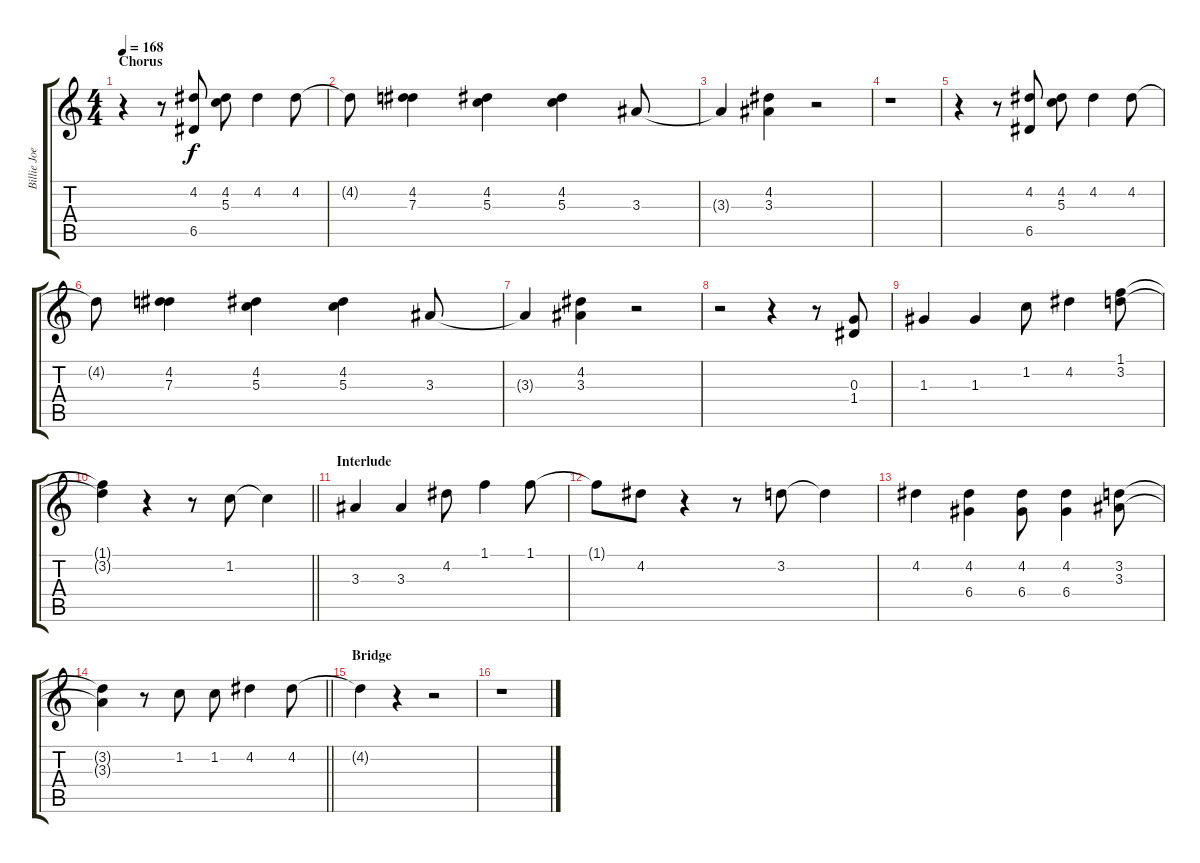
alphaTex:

\track ("Billie Joe Armstrong - Vox" "Billie Joe") {instrument distortionguitar}
\staff {score tabs}
\tuning (E4 B3 G3 D3 A2 E2) {hide}
\ts (4 4)
\section ("" "Chorus")
\tempo 168
\clef g2
\ks c
r.4{dy f} r.8 (4.2 6.5).8 (4.2 5.3).8 4.2.4 4.2.8 |
4.2{t}.8 (4.2 7.3).4 (4.2 5.3).4 (4.2 5.3).4 3.3.8 |
3.3{t}.4 (4.2 3.3).4 r.2 |
r.1 |
r.4 r.8 (4.2 6.5).8 (4.2 5.3).8 4.2.4 4.2.8 |
4.2{t}.8 (4.2 7.3).4 (4.2 5.3).4 (4.2 5.3).4 3.3.8 |
3.3{t}.4 (4.2 3.3).4 r.2 |
r.2 r.4 r.8 (0.3 1.4).8 |
1.3.4 1.3.4 1.2.8 4.2.4 (1.1 3.2).8 |
\barLineRight lightlight
(1.1{t} 3.2{t}).4 r.4 r.8 1.2.8 1.2{t}.4 |
\section ("" "Interlude")
3.3.4 3.3.4 4.2.8 1.1.4 1.1.8 |
1.1{t}.8 4.2.8 r.4 r.8 3.2.8 3.2{t}.4 |
4.2.4 (4.2 6.4).4 (4.2 6.4).8 (4.2 6.4).4 (3.2 3.3).8 |
\barLineRight lightlight
(3.2{t} 3.3{t}).4 r.8 1.2.8 1.2.8 4.2.4 4.2.8 |
\section ("" "Bridge")
4.2{t}.4 r.4 r.2 |
r.1
